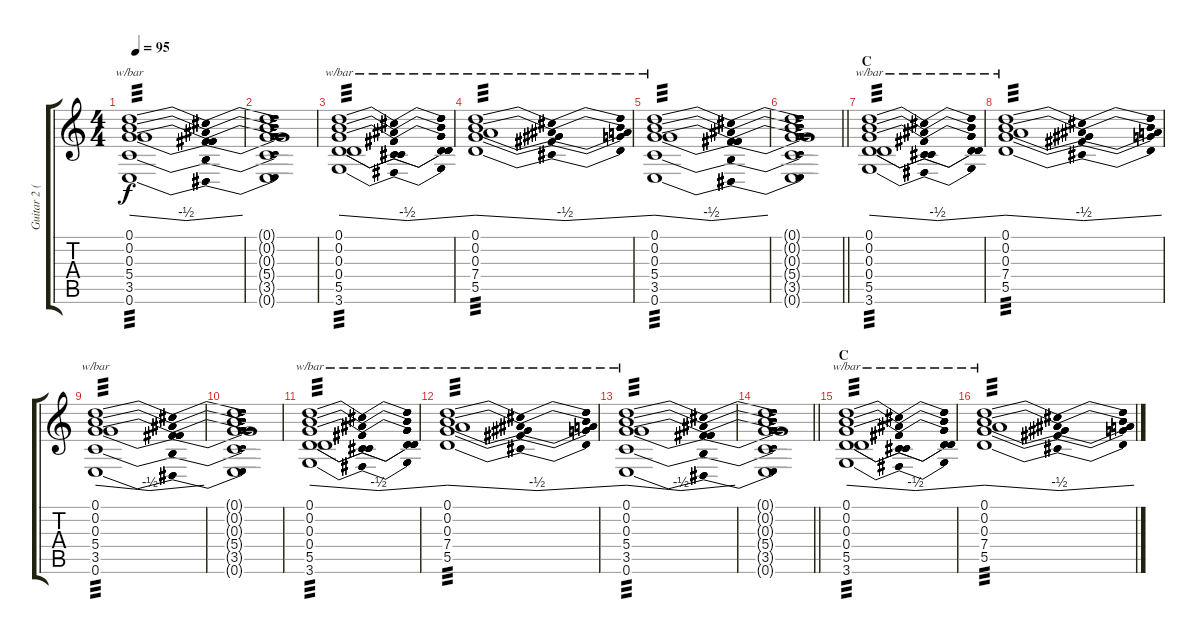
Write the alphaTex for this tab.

\track ("Guitar 2 (Play Around With Whammy bar al" "Guitar 2 (") {instrument overdrivenguitar}
\staff {score tabs}
\tuning (D4 B3 G3 D3 A2 E2) {hide}
\ts (4 4)
\tempo 95
\clef g2
\ks c
(0.1 0.2 0.3 5.4 3.5 0.6).1{tbe (dip default 0 0 30 -2 60 0) tp 3 dy f} |
(0.1{t} 0.2{t} 0.3{t} 5.4{t} 3.5{t} 0.6{t}).1 |
(0.1 0.2 0.3 0.4 5.5 3.6).1{tbe (dip default 0 0 19 -2 30 -2 60 0) tp 3} |
(0.1 0.2 0.3 7.4 5.5).1{tbe (dip default 0 0 21 -2 60 0) tp 3} |
(0.1 0.2 0.3 5.4 3.5 0.6).1{tbe (dip default 0 0 30 -2 60 0) tp 3} |
\barLineRight lightlight
(0.1{t} 0.2{t} 0.3{t} 5.4{t} 3.5{t} 0.6{t}).1 |
\section ("" "C")
(0.1 0.2 0.3 0.4 5.5 3.6).1{tbe (dip default 0 0 19 -2 30 -2 60 0) tp 3} |
(0.1 0.2 0.3 7.4 5.5).1{tbe (dip default 0 0 21 -2 60 0) tp 3} |
(0.1 0.2 0.3 5.4 3.5 0.6).1{tbe (dip default 0 0 30 -2 60 0) tp 3} |
(0.1{t} 0.2{t} 0.3{t} 5.4{t} 3.5{t} 0.6{t}).1 |
(0.1 0.2 0.3 0.4 5.5 3.6).1{tbe (dip default 0 0 19 -2 30 -2 60 0) tp 3} |
(0.1 0.2 0.3 7.4 5.5).1{tbe (dip default 0 0 21 -2 60 0) tp 3} |
(0.1 0.2 0.3 5.4 3.5 0.6).1{tbe (dip default 0 0 30 -2 60 0) tp 3} |
\barLineRight lightlight
(0.1{t} 0.2{t} 0.3{t} 5.4{t} 3.5{t} 0.6{t}).1 |
\section ("" "C")
(0.1 0.2 0.3 0.4 5.5 3.6).1{tbe (dip default 0 0 19 -2 30 -2 60 0) tp 3} |
(0.1 0.2 0.3 7.4 5.5).1{tbe (dip default 0 0 21 -2 60 0) tp 3}
